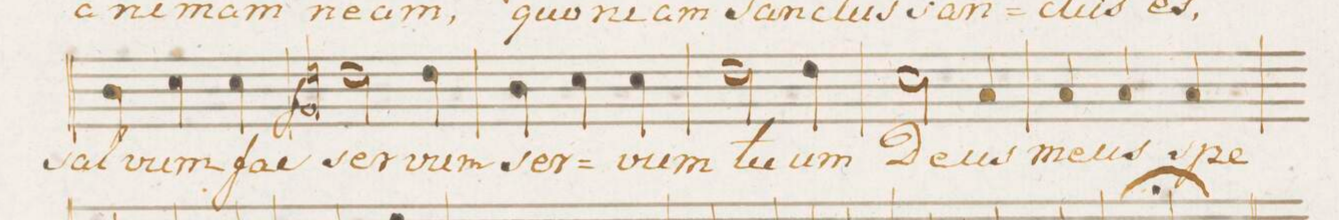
**kern	**text	**dynam
*I"Tenore.	*	*
*clefC4	*	*
*k[f#]	*	*
*M3/4	*	*
4A\	sal-	.
4B\	-vum	.
4B\	fac	.
=26	=26	=26
2cn\	ser-	f
4c\	-vum	.
=27	=27	=27
4A\	ser-	.
4B\	.	.
4B\	-vum	.
=28	=28	=28
2c\	tu-	.
4c\	-um	.
=29	=29	=29
2B\	De-	.
4G/	-us	.
=30	=30	=30
4G/	me-	.
4G/	-us	.
4G/	spe-	.
=31	=31	=31
*-	*-	*-
